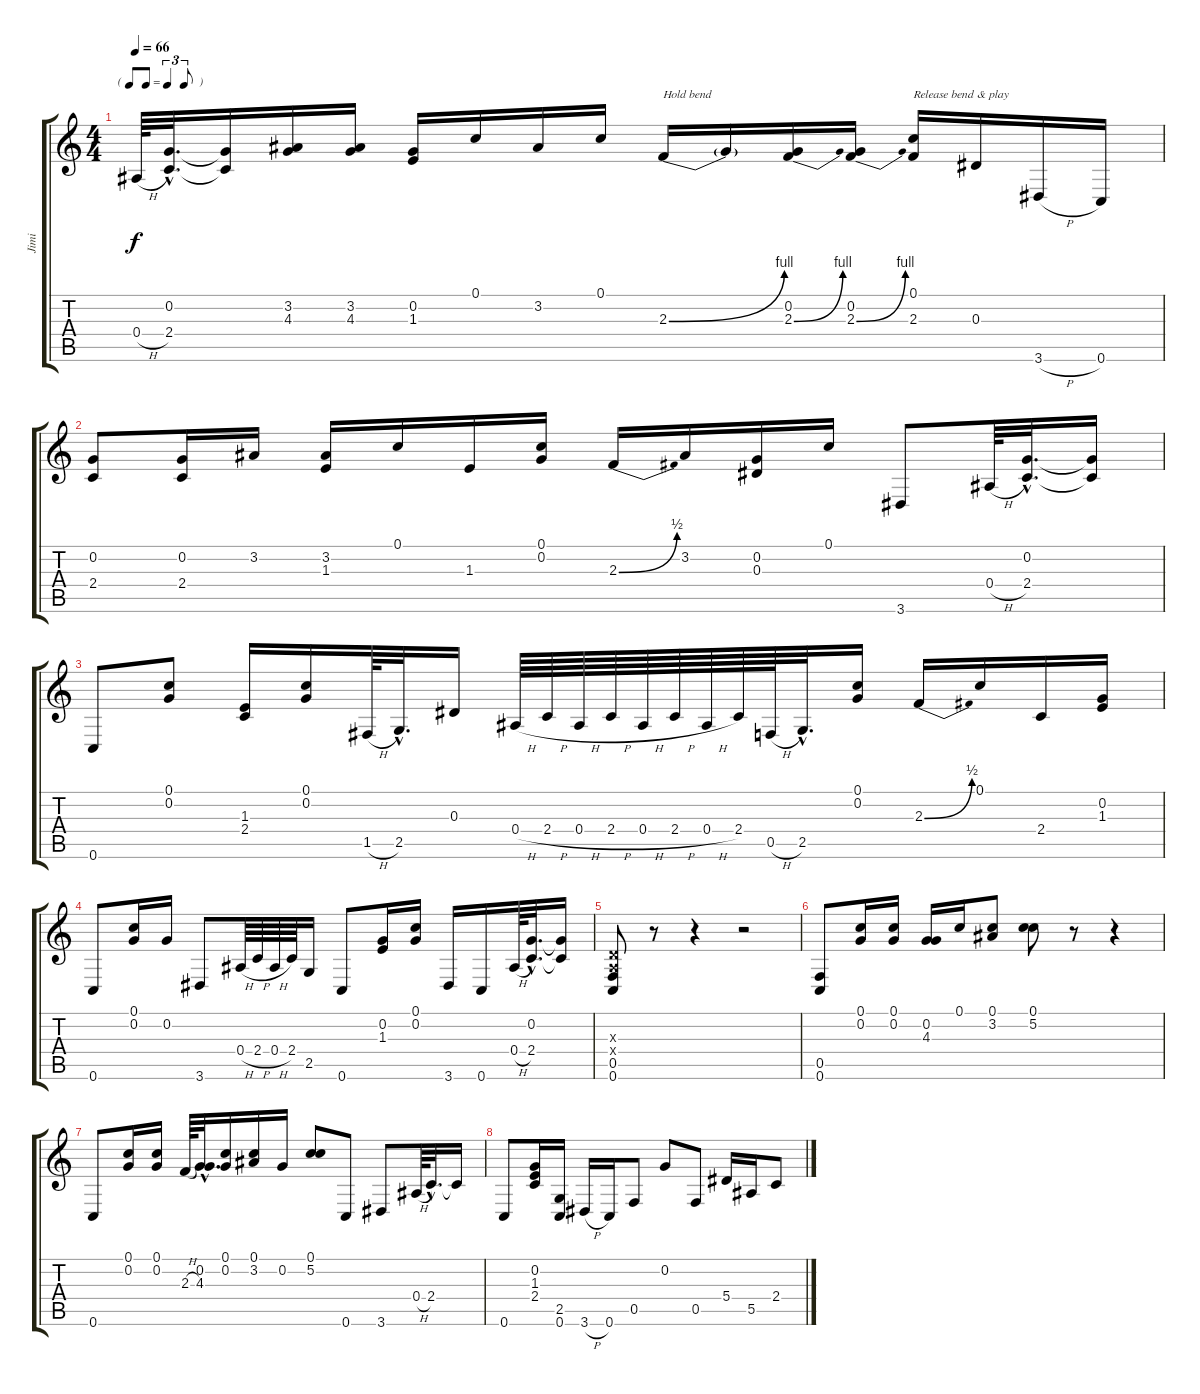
\track ("Jimi" "Jimi") {instrument acousticguitarsteel}
\staff {score tabs}
\tuning (C4 G3 Eb3 Bb2 F2 C2) {hide}
\ts (4 4)
\tf triplet8th
\tempo 66
\clef g2
\ks c
0.4{h}.64{dy f} (0.2{hac} 2.4{hac}).32{d} (0.2{t} 2.4{t}).16 (3.2 4.3).16 (3.2 4.3).16 (0.2 1.3).16 0.1.16 3.2.16 0.1.16 2.3{be (bend 0 0 60 4)}.16{txt "Hold bend"} 2.3{t}.16 (0.2 2.3{be (bend 0 0 60 4)}).16 (0.2 2.3{be (bend 0 0 60 4)}).16 (0.1 2.3).16{txt "Release bend & play"} 0.3.16 3.6{h}.16 0.6.16 |
(0.2 2.4).8 (0.2 2.4).16 3.2.16 (3.2 1.3).16 0.1.16 1.3.16 (0.1 0.2).16 2.3{be (bend 0 0 60 2)}.16 3.2.16 (0.2 0.3).16 0.1.16 3.6.8 0.4{h}.64 (0.2{hac} 2.4{hac}).32{d} (0.2{t} 2.4{t}).16 |
0.6.8 (0.1 0.2).8 (1.3 2.4).16 (0.1 0.2).16 1.5{h}.64 2.5{hac}.32{d} 0.3.16 0.4{h}.64 2.4{h}.64 0.4{h}.64 2.4{h}.64 0.4{h}.64 2.4{h}.64 0.4{h}.64 2.4.64 0.5{h}.64 2.5{hac}.32{d} (0.1 0.2).16 2.3{be (bend 0 0 60 2)}.16 0.1.16 2.4.16 (0.2 1.3).16 |
0.6.8 (0.1 0.2).16 0.2.16 3.6.8 0.4{h}.64 2.4{h}.64 0.4{h}.64 2.4.64 2.5.16 0.6.8 (0.2 1.3).16 (0.1 0.2).16 3.6.16 0.6.16 0.4{h}.64 (0.2{hac} 2.4{hac}).32{d} (0.2{t} 2.4{t}).16 |
(-1.3{x} -1.4{x} 0.5 0.6).8 r.8 r.4 r.2 |
(0.5 0.6).8 (0.1 0.2).16 (0.1 0.2).16 (0.2 4.3).16 0.1.16 (0.1 3.2).8 (0.1 5.2).8 r.8 r.4 |
0.6.8 (0.1 0.2).16 (0.1 0.2).16 2.3{h}.64 (0.2{hac} 4.3{hac}).32{d} (0.1 0.2).16 (0.1 3.2).16 0.2.16 (0.1 5.2).8 0.6.8 3.6.8 0.4{h}.64 2.4{hac}.32{d} 2.4{t}.16 |
0.6.8 (0.2 1.3 2.4).16 (2.5 0.6).16 3.6{h}.16 0.6.16 0.5.8 0.2.8 0.5.8 5.4.16 5.5.16 2.4.8
